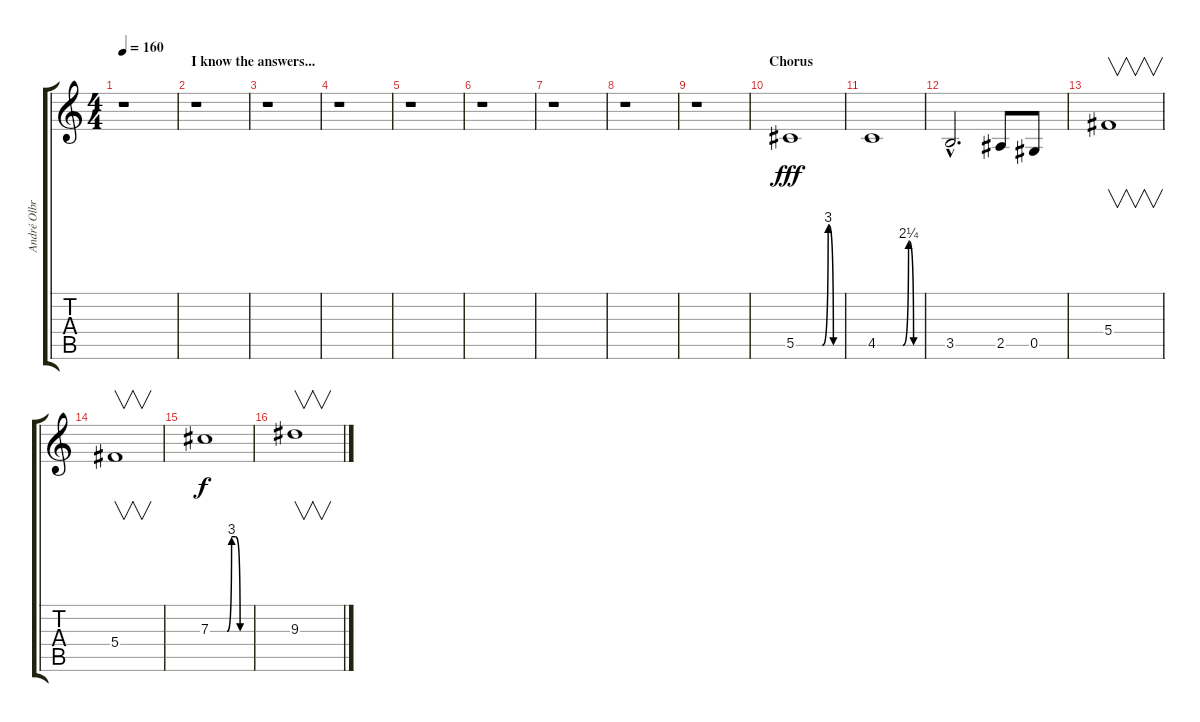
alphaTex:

\track ("André Olbrich" "André Olbr") {instrument distortionguitar}
\staff {score tabs}
\tuning (Eb4 Bb3 Gb3 Db3 Ab2 Eb2) {hide}
\ts (4 4)
\tempo 160
\clef g2
\ks c
r.1{dy f} |
\section ("" "I know the answers...")
r.1 |
r.1 |
r.1 |
r.1 |
r.1 |
r.1 |
r.1 |
r.1 |
\section ("" "Chorus")
5.5{be (custom 0 0 35 0 43 12 50 0 60 0)}.1{dy fff volume 15} |
4.5{be (custom 0 0 35 0 43 9 50 0 60 0)}.1 |
3.5{hac}.2{d} 2.5.8 0.5.8 |
5.4.1{v} |
5.4.1{v} |
7.3{be (custom 0 0 25 0 32 12 38 12 45 0 60 0)}.1{dy f} |
9.3.1{v}
